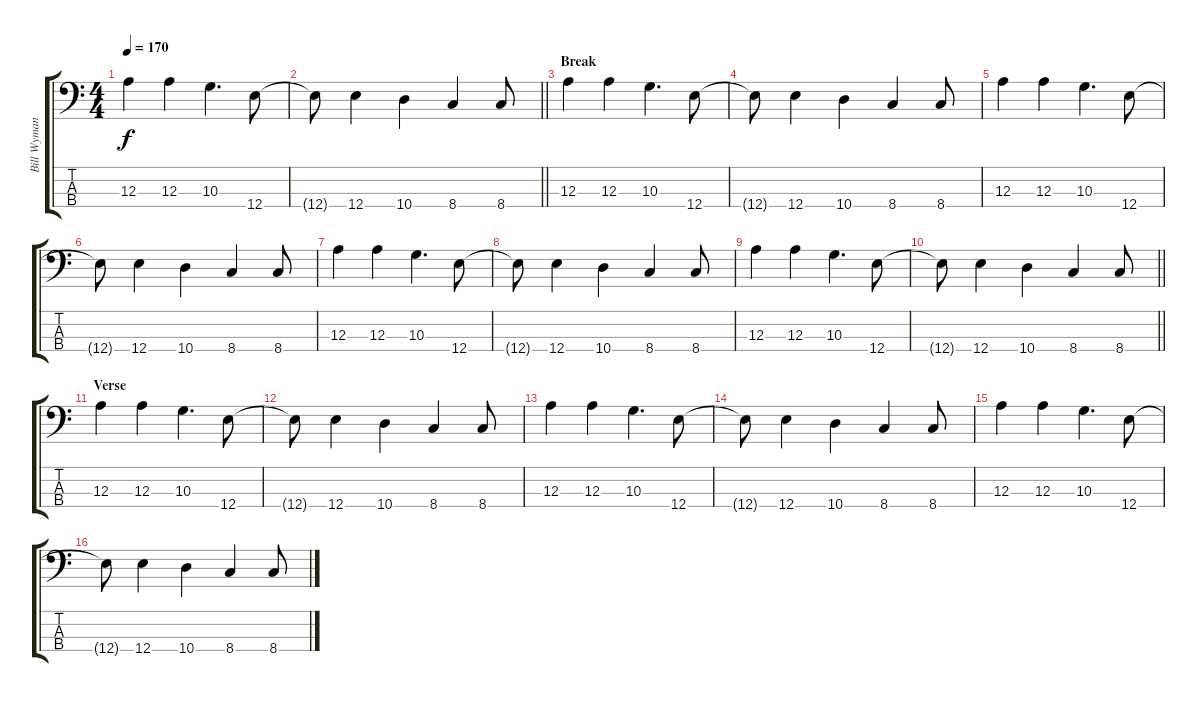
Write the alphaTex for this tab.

\track ("Bill Wyman" "Bill Wyman") {instrument electricbasspick}
\staff {score tabs}
\tuning (G2 D2 A1 E1) {hide}
\ts (4 4)
\tempo 170
\clef f4
\ks c
12.3.4{dy f} 12.3.4 10.3.4{d} 12.4.8 |
\barLineRight lightlight
12.4{t}.8 12.4.4 10.4.4 8.4.4 8.4.8 |
\section ("" "Break")
12.3.4 12.3.4 10.3.4{d} 12.4.8 |
12.4{t}.8 12.4.4 10.4.4 8.4.4 8.4.8 |
12.3.4 12.3.4 10.3.4{d} 12.4.8 |
12.4{t}.8 12.4.4 10.4.4 8.4.4 8.4.8 |
12.3.4 12.3.4 10.3.4{d} 12.4.8 |
12.4{t}.8 12.4.4 10.4.4 8.4.4 8.4.8 |
12.3.4 12.3.4 10.3.4{d} 12.4.8 |
\barLineRight lightlight
12.4{t}.8 12.4.4 10.4.4 8.4.4 8.4.8 |
\section ("" "Verse")
12.3.4 12.3.4 10.3.4{d} 12.4.8 |
12.4{t}.8 12.4.4 10.4.4 8.4.4 8.4.8 |
12.3.4 12.3.4 10.3.4{d} 12.4.8 |
12.4{t}.8 12.4.4 10.4.4 8.4.4 8.4.8 |
12.3.4 12.3.4 10.3.4{d} 12.4.8 |
12.4{t}.8 12.4.4 10.4.4 8.4.4 8.4.8
